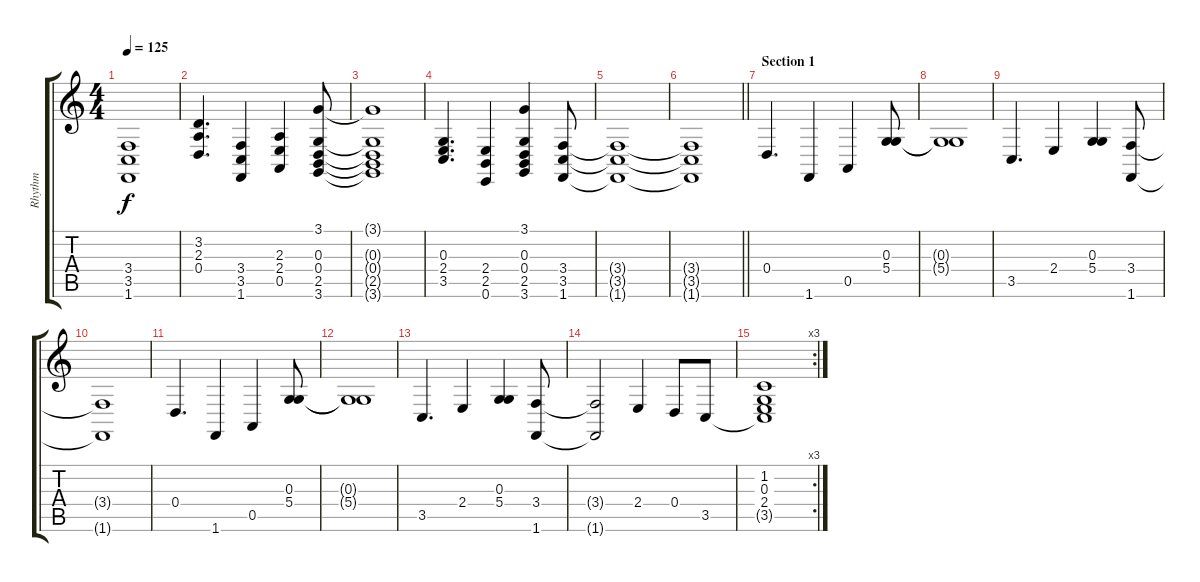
\track ("Rhythm" "Rhythm") {instrument electricpiano1}
\staff {score tabs}
\tuning (E4 B3 G3 D3 A2 E2) {hide}
\ts (4 4)
\tempo 125
\clef g2
\ks c
(3.4{t} 3.5{t} 1.6{t}).1{dy f} |
(3.2 2.3 0.4).4{d} (3.4 3.5 1.6).4 (2.3 2.4 0.5).4 (3.1 0.3 0.4 2.5 3.6).8 |
(3.1{t} 0.3{t} 0.4{t} 2.5{t} 3.6{t}).1 |
(0.3 2.4 3.5).4{d} (2.4 2.5 0.6).4 (3.1 0.3 0.4 2.5 3.6).4 (3.4 3.5 1.6).8 |
(3.4{t} 3.5{t} 1.6{t}).1 |
\barLineRight lightlight
(3.4{t} 3.5{t} 1.6{t}).1 |
\section ("" "Section 1")
0.4.4{d} 1.6.4 0.5.4 (0.3 5.4).8 |
(0.3{t} 5.4{t}).1 |
3.5.4{d} 2.4.4 (0.3 5.4).4 (3.4 1.6).8 |
(3.4{t} 1.6{t}).1 |
0.4.4{d} 1.6.4 0.5.4 (0.3 5.4).8 |
(0.3{t} 5.4{t}).1 |
3.5.4{d} 2.4.4 (0.3 5.4).4 (3.4 1.6).8 |
(3.4{t} 1.6{t}).2 2.4.4 0.4.8 3.5.8 |
\rc 3
(1.2 0.3 2.4 3.5{t}).1
